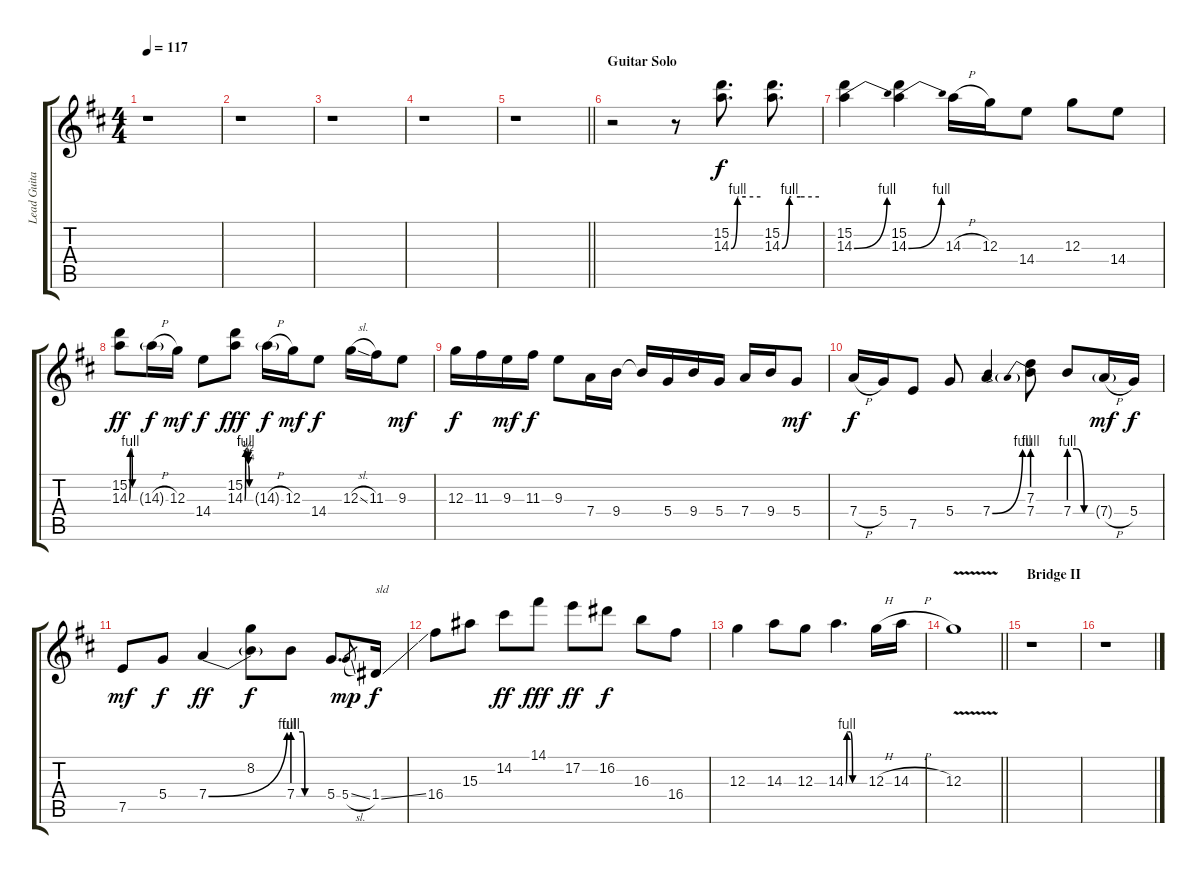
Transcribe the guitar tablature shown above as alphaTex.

\track ("Lead Guitar" "Lead Guita") {instrument overdrivenguitar}
\staff {score tabs}
\tuning (E4 B3 G3 D3 A2 E2) {hide}
\ts (4 4)
\tempo 117
\clef g2
\ks d
r.1{dy f} |
r.1 |
r.1 |
r.1 |
\barLineRight lightlight
r.1 |
\section ("" "Guitar Solo")
r.2 r.8 (15.2 14.3{be (custom 0 0 13 4 15 4 30 4 60 4)}).8{d volume 16} (15.2 14.3{be (custom 0 0 12 4 15 4 30 4 60 4)}).8{d} |
(15.2 14.3{be (bend 0 0 60 4)}).4 (15.2 14.3{be (bend 0 0 60 4)}).4 14.3{h}.16 12.3.16 14.4.8 12.3.8 14.4.8 |
(15.2 14.3{be (custom 0 0 9 4 15 4 20 4 22 4 30 0 33 0 35 0 45 0 60 0)}).8{dy ff} 14.3{h g}.16{dy f} 12.3.16{dy mf} 14.4.8{dy f} (15.2 14.3{be (custom 0 0 8 4 15 4 30 4 34 2 36 1 45 0 60 0)}).8{dy fff} 14.3{h g}.16{dy f} 12.3.16{dy mf} 14.4.8{dy f} 12.3{sl}.16 11.3.16 9.3.8{dy mf} |
12.3.16{dy f} 11.3.16 9.3.16{dy mf} 11.3.16{dy f} 9.3.8 7.4.16 9.4.16 9.4{t}.16 5.4.16 9.4.16 5.4.16 7.4.16 9.4.16 5.4.8{dy mf} |
7.4{h}.16{dy f} 5.4.16 7.5.8 5.4.8 7.4{be (bend 0 0 60 4)}.4 (7.3 7.4{be (prebend 0 4 60 4)}).8 7.4{be (custom 0 4 20 4 40 0 60 0)}.8 7.4{h g}.16{dy mf} 5.4.16{dy f} |
7.5.8{dy mf} 5.4.8{dy f} 7.4{be (bend 0 0 60 4)}.4{dy ff} (8.2 7.4{t}).8{dy f} 7.4{be (custom 0 4 20 4 24 0 40 0 60 0)}.8 5.4.8{d} 5.4{sl}.8{gr dy mp} 1.4{ss}.16{txt "sld" dy f} |
16.4.8 15.3.8 14.2.8{dy ff} 14.1.8{dy fff} 17.2.8{dy ff} 16.2.8{dy f} 16.3.8 16.4.8 |
12.3.4 14.3.8 12.3.8 14.3{be (custom 0 0 4 4 6 4 9 4 15 4 22 0 24 0 26 0 30 0 33 0 35 0 45 0 60 0)}.4{d} 12.3{h}.16 14.3{h}.16 |
\barLineRight lightlight
12.3{v}.1{volume 7} |
\section ("" "Bridge II")
r.1 |
r.1
